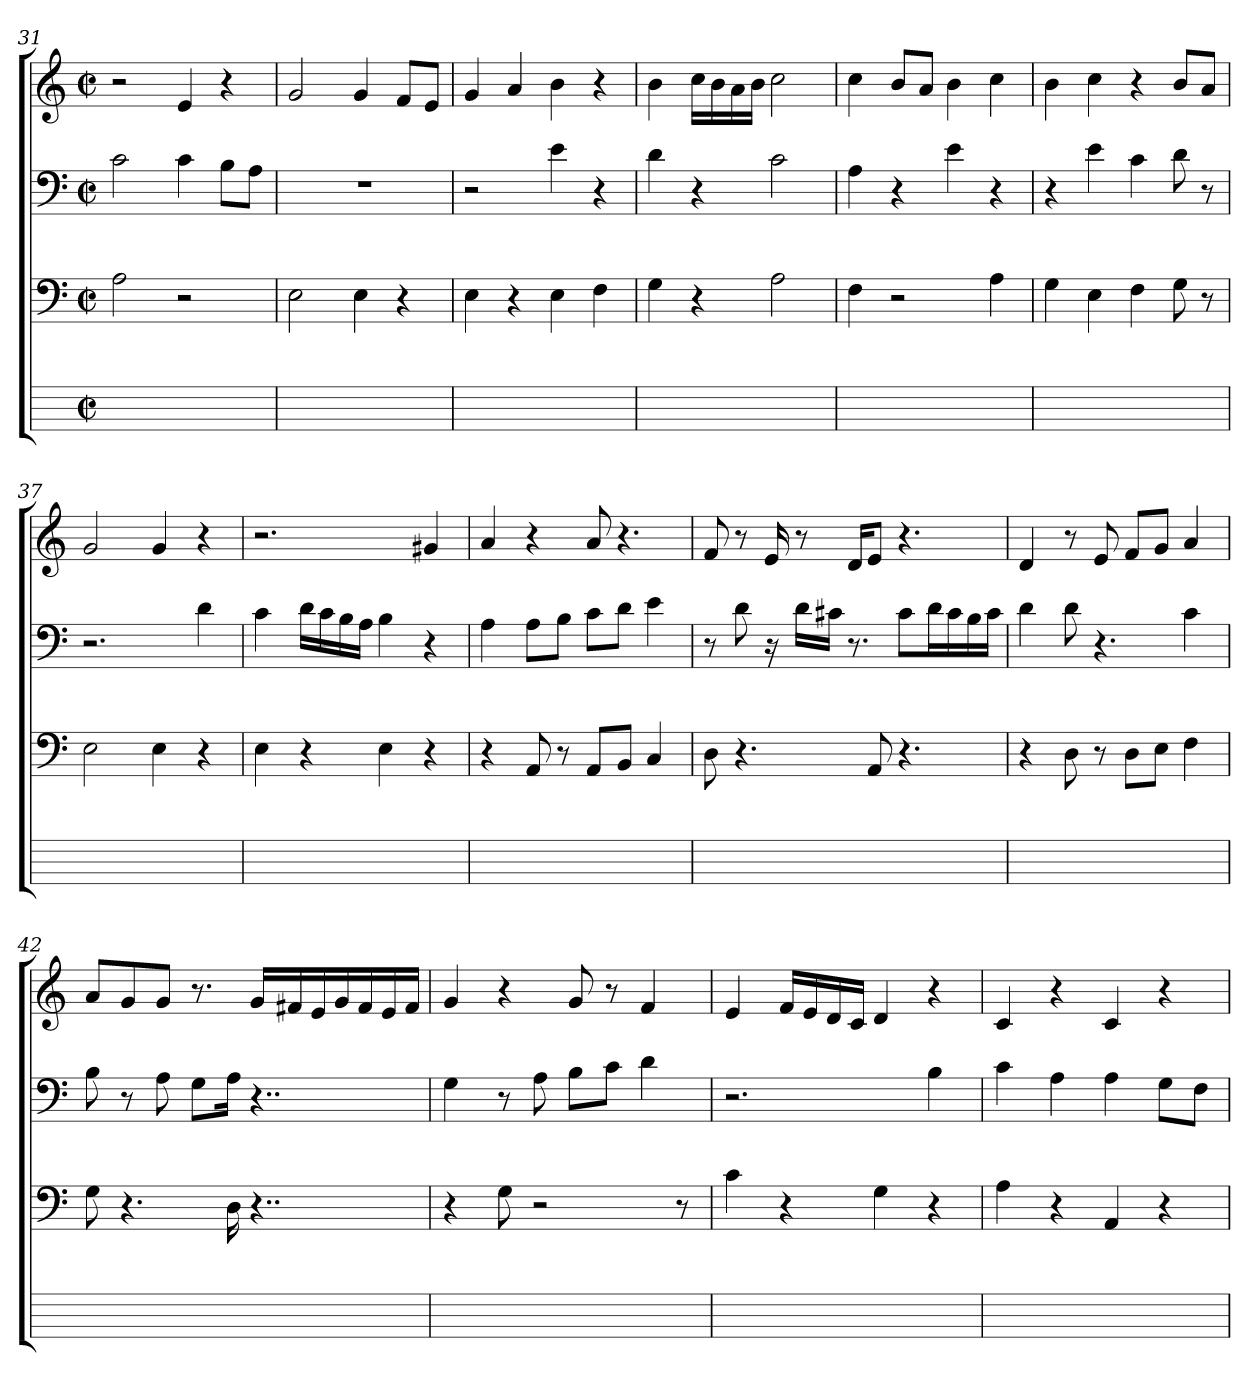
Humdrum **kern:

**kern	**kern	**kern	**kern
*part4	*part3	*part2	*part1
*staff4	*staff3	*staff2	*staff1
*	*clefF4	*clefF4	*clefG2
*	*k[]	*k[]	*k[]
*	*C:	*C:	*C:
*M2/2	*M2/2	*M2/2	*M2/2
*met(c|)	*met(c|)	*met(c|)	*met(c|)
=31	=31	=31	=31
1ryy	2A	2c	2r
.	2r	4ci	4e
.	.	8BL	4r
.	.	8AJ	.
=32	=32	=32	=32
1ryy	2E	1r	2g
.	4Ei	.	4gi
.	4r	.	8fL
.	.	.	8eJ
=33	=33	=33	=33
1ryy	4E	2r	4g
.	4r	.	4a
.	4Ei	4e	4b
.	4F	4r	4r
=34	=34	=34	=34
1ryy	4G	4d	4b
.	4r	4r	16ccjLL
.	.	.	16bj
.	.	.	16aj
.	.	.	16bjJJ
.	2A	2c	2cc
=35	=35	=35	=35
1ryy	4F	4A	4cci
.	2r	4r	8bL
.	.	.	8aJ
.	.	4e	4b
.	4A	4r	4cc
=36	=36	=36	=36
1ryy	4G	4r	4b
.	4E	4e	4cc
.	4F	4c	4r
.	8GZ	8d	8bL
.	8r	8r	8aJ
=37	=37	=37	=37
1ryy	2E	2.r	2g
.	4Ei	.	4gi
.	4r	4d	4r
=38	=38	=38	=38
1ryy	4Ei	4c	2.r
.	4r	16dZLL	.
.	.	16cj	.
.	.	16Bi	.
.	.	16AjJJ	.
.	4Ei	4B	.
.	4r	4r	4g#XZ
=39	=39	=39	=39
1ryy	4r	4A	4a
.	8AA	8AiL	4r
.	8r	8BJ	.
.	8AAiL	8cL	8ai
.	8BBJ	8dJ	4.r
.	4C	4e	.
=40	=40	=40	=40
1ryy	8D	8r	8f
.	4.r	8d	8r
.	.	16r	16e
.	.	16djLL	8r
.	.	16c#XZJJ	.
.	.	8.r	16djKL
.	8AA	.	8eJ
.	4.r	8c#jL	4.r
.	.	16diL	.
.	.	16c#j	.
.	.	16Bj	.
.	.	16c#jJJ	.
=41	=41	=41	=41
1ryy	4r	4d	4d
.	8D	8di	8r
.	8r	4.r	8e
.	8DiL	.	8fL
.	8EJ	.	8gJ
.	4F	4c	4a
=42	=42	=42	=42
1ryy	8G	8B	8aiL
.	4.r	8r	8g
.	.	8A	8gJ
.	.	8GL	8.r
.	16D	16AJk	.
.	4..r	4..r	16gjLL
.	.	.	16f#Xj
.	.	.	16ej
.	.	.	16gi
.	.	.	16f#j
.	.	.	16ej
.	.	.	16f#jJJ
=43	=43	=43	=43
1ryy	4r	4G	4g
.	8G	8r	4r
.	2r	8A	.
.	.	8BL	8gi
.	.	8cJ	8r
.	.	4d	4f
.	8r	.	.
=44	=44	=44	=44
1ryy	4c	2.r	4e
.	4r	.	16fZLL
.	.	.	16ej
.	.	.	16di
.	.	.	16cjJJ
.	4G	.	4d
.	4r	4B	4r
=45	=45	=45	=45
1ryy	4A	4c	4c
.	4r	4A	4r
.	4AA	4Ai	4ci
.	4r	8GL	4r
.	.	8FJ	.
=	=	=	=
*-	*-	*-	*-
